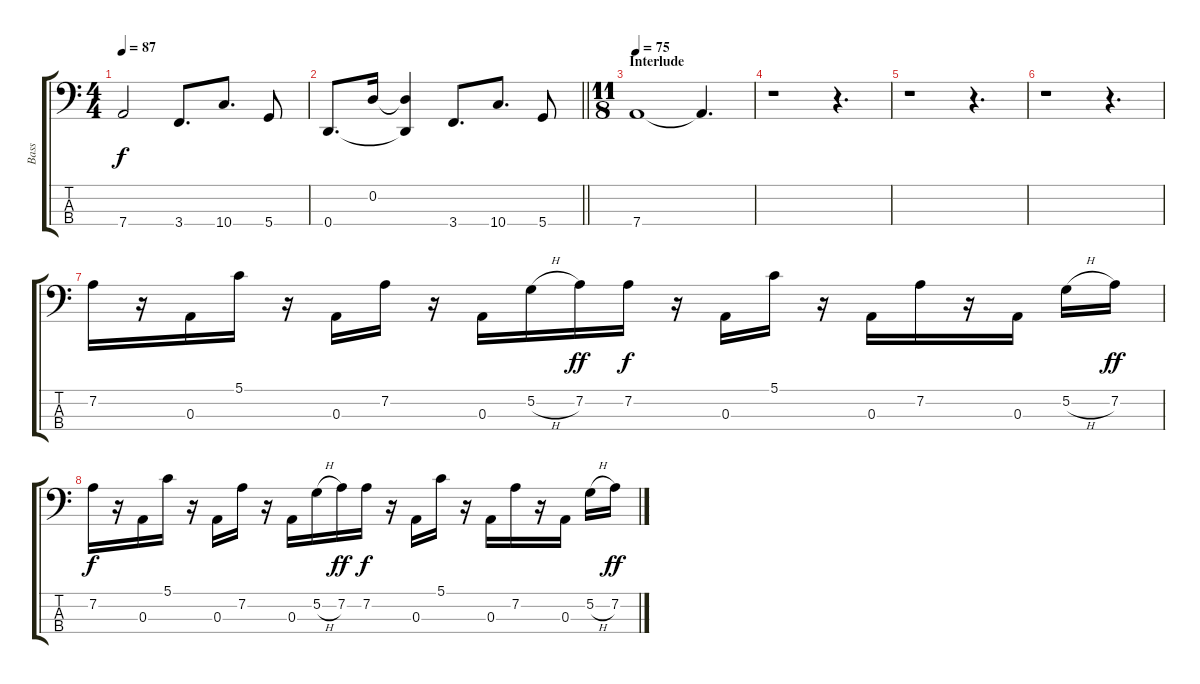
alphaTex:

\track ("Bass" "Bass") {instrument electricbasspick}
\staff {score tabs}
\tuning (G2 D2 A1 D1) {hide}
\ts (4 4)
\section ("" "")
\tempo 87
\clef f4
\ks c
7.4.2{dy f} 3.4.8{d} 10.4.8{d} 5.4.8 |
\barLineRight lightlight
0.4.8{d} 0.2.16 (0.2{t} 0.4{t}).4 3.4.8{d} 10.4.8{d} 5.4.8 |
\ts (11 8)
\section ("" "Interlude")
\tempo 75
7.4.1{volume 0} 7.4{t}.4{d} |
r.1 r.4{d} |
r.1 r.4{d} |
r.1 r.4{d volume 16} |
7.2.16 r.16 0.3.16 5.1.16 r.16 0.3.16 7.2.16 r.16 0.3.16 5.2{h}.16 7.2.16{dy ff} 7.2.16{dy f} r.16 0.3.16 5.1.16 r.16 0.3.16 7.2.16 r.16 0.3.16 5.2{h}.16 7.2.16{dy ff} |
7.2.16{dy f} r.16 0.3.16 5.1.16 r.16 0.3.16 7.2.16 r.16 0.3.16 5.2{h}.16 7.2.16{dy ff} 7.2.16{dy f} r.16 0.3.16 5.1.16 r.16 0.3.16 7.2.16 r.16 0.3.16 5.2{h}.16 7.2.16{dy ff}
